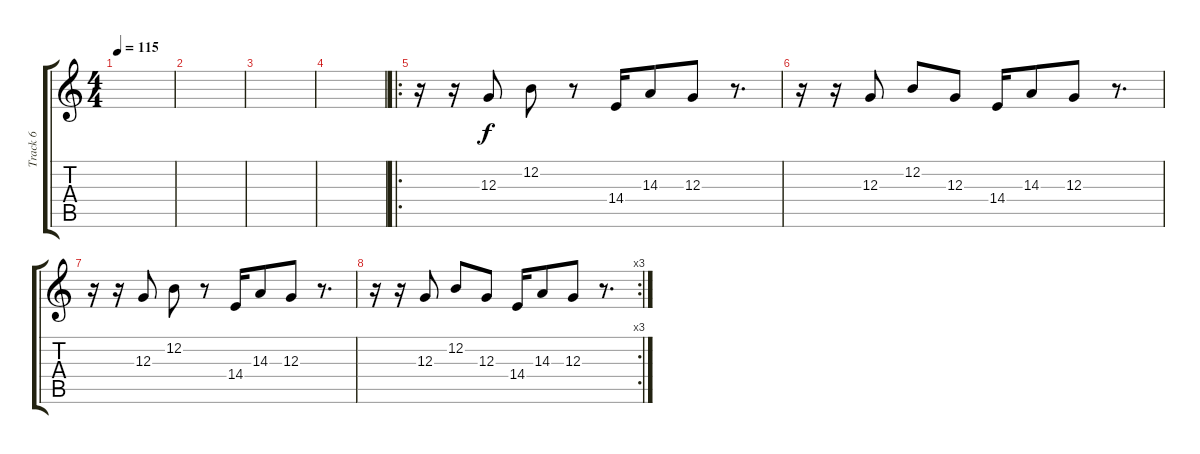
\track ("Track 6" "Track 6") {instrument breathnoise}
\staff {score tabs}
\tuning (E4 B3 G3 D3 A2 E2) {hide}
\ts (4 4)
\tempo 115
\clef g2
\ks c
|
|
|
|
\ro
r.16 r.16 12.3.8 12.2.8 r.8 14.4.16 14.3.8 12.3.8 r.8{d} |
r.16 r.16 12.3.8 12.2.8 12.3.8 14.4.16 14.3.8 12.3.8 r.8{d} |
r.16 r.16 12.3.8 12.2.8 r.8 14.4.16 14.3.8 12.3.8 r.8{d} |
\rc 3
r.16 r.16 12.3.8 12.2.8 12.3.8 14.4.16 14.3.8 12.3.8 r.8{d}
